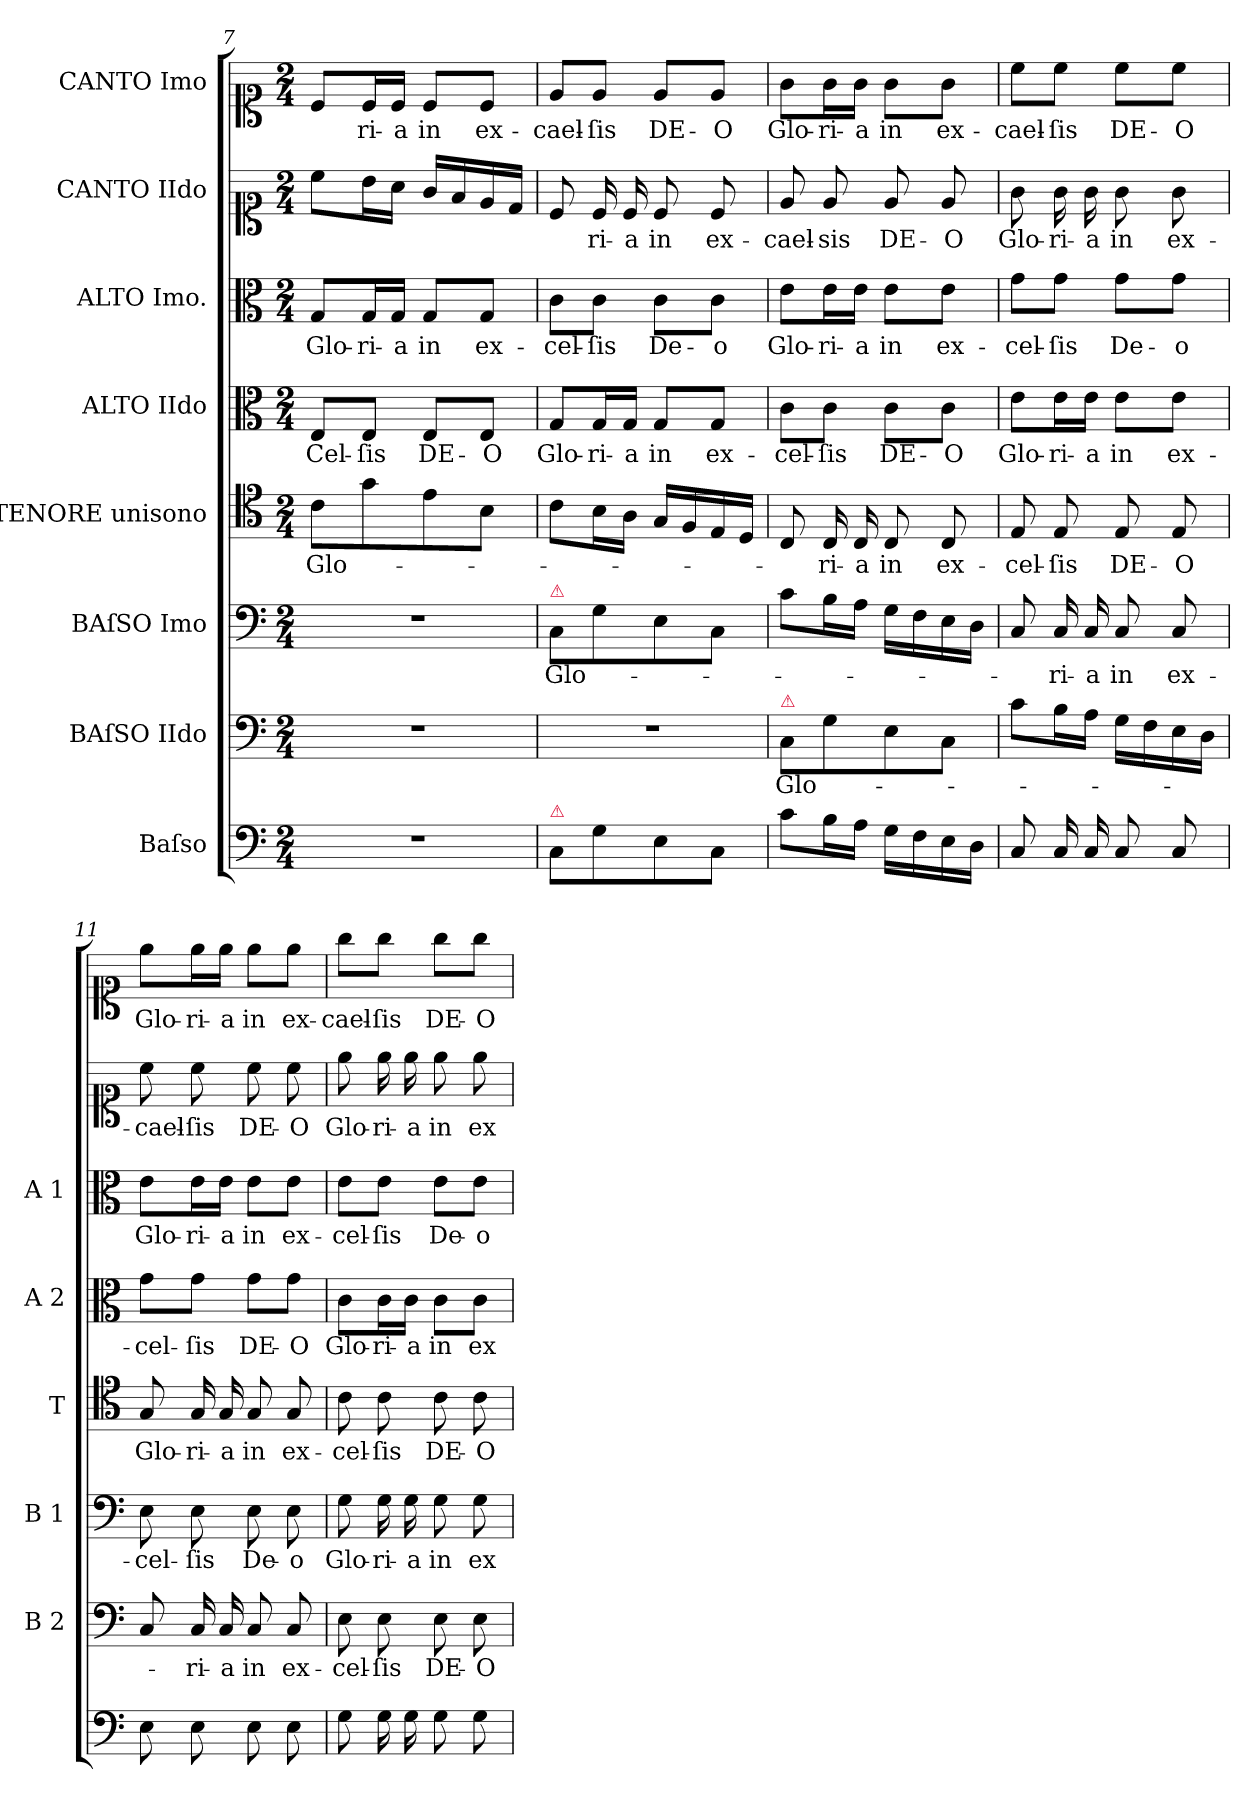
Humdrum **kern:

**kern	**kern	**text	**kern	**text	**kern	**text	**kern	**text	**kern	**text	**kern	**text	**kern	**text
*part8	*part7	*part7	*part6	*part6	*part5	*part5	*part4	*part4	*part3	*part3	*part2	*part2	*part1	*part1
*staff8	*staff7	*staff7	*staff6	*staff6	*staff5	*staff5	*staff4	*staff4	*staff3	*staff3	*staff2	*staff2	*staff1	*staff1
*I"Baſso	*I"BAſSO IIdo	*	*I"BAſSO Imo	*	*I"TENORE unisono	*	*I"ALTO IIdo	*	*I"ALTO Imo.	*	*I"CANTO IIdo	*	*I"CANTO Imo	*
*	*I'B 2	*	*I'B 1	*	*I'T	*	*I'A 2	*	*I'A 1	*	*	*	*	*
*clefF4	*clefF4	*	*clefF4	*	*clefC4	*	*clefC3	*	*clefC3	*	*clefC1	*	*clefC1	*
*k[]	*k[]	*	*k[]	*	*k[]	*	*k[]	*	*k[]	*	*k[]	*	*k[]	*
*C:	*C:	*	*C:	*	*C:	*	*C:	*	*C:	*	*C:	*	*C:	*
*M2/4	*M2/4	*	*M2/4	*	*M2/4	*	*M2/4	*	*M2/4	*	*M2/4	*	*M2/4	*
=7	=7	=7	=7	=7	=7	=7	=7	=7	=7	=7	=7	=7	=7	=7
2r	2r	.	2r	.	8c\L	Glo-	8E/L	-Cel-	8G/L	Glo-	8cc\L	.	8c/L	.
.	.	.	.	.	8g\	.	8E/J	-ſis	16G/L	-ri-	16b\L	.	16c/L	-ri-
.	.	.	.	.	.	.	.	.	16G/JJ	-a	16a\JJ	.	16c/JJ	-a
.	.	.	.	.	8e\	.	8E/L	DE-	8G/L	in	16g/LL	.	8c/L	in
.	.	.	.	.	.	.	.	.	.	.	16f/	.	.	.
.	.	.	.	.	8B\J	.	8E/J	-O	8G/J	ex-	16e/	.	8c/J	ex-
.	.	.	.	.	.	.	.	.	.	.	16d/JJ	.	.	.
=8	=8	=8	=8	=8	=8	=8	=8	=8	=8	=8	=8	=8	=8	=8
!	!	!	!LO:TX:a:color=crimson:t=⚠	!	!	!	!	!	!	!	!	!	!	!
!LO:TX:a:color=crimson:t=⚠	!	!	!	!	!	!	!	!	!	!	!	!	!	!
8C/L	2r	.	8C/L	Glo-	8c\L	.	8G/L	Glo-	8c\L	-cel-	8c/	.	8e/L	-cael-
8G\	.	.	8G\	.	16B\L	.	16G/L	-ri-	8c\J	-ſis	16c/	-ri-	8e/J	-ſis
.	.	.	.	.	16A\JJ	.	16G/JJ	-a	.	.	16c/	-a	.	.
8E\	.	.	8E\	.	16G/LL	.	8G/L	in	8c\L	De-	8c/	in	8e/L	DE-
.	.	.	.	.	16F/	.	.	.	.	.	.	.	.	.
8C\J	.	.	8C\J	.	16E/	.	8G/J	ex-	8c\J	-o	8c/	ex-	8e/J	-O
.	.	.	.	.	16D/JJ	.	.	.	.	.	.	.	.	.
=9	=9	=9	=9	=9	=9	=9	=9	=9	=9	=9	=9	=9	=9	=9
!	!LO:TX:a:color=crimson:t=⚠	!	!	!	!	!	!	!	!	!	!	!	!	!
8c\L	8C/L	Glo-	8c\L	.	8C/	.	8c\L	-cel-	8e\L	Glo-	8e/	-cael-	8g\L	Glo-
16B\L	8G\	.	16B\L	.	16C/	-ri-	8c\J	-ſis	16e\L	-ri-	8e/	-sis	16g\L	-ri-
16A\JJ	.	.	16A\JJ	.	16C/	-a	.	.	16e\JJ	-a	.	.	16g\JJ	-a
16G\LL	8E\	.	16G\LL	.	8C/	in	8c\L	DE-	8e\L	in	8e/	DE-	8g\L	in
16F\	.	.	16F\	.	.	.	.	.	.	.	.	.	.	.
16E\	8C\J	.	16E\	.	8C/	ex-	8c\J	-O	8e\J	ex-	8e/	-O	8g\J	ex-
16D\JJ	.	.	16D\JJ	.	.	.	.	.	.	.	.	.	.	.
=10	=10	=10	=10	=10	=10	=10	=10	=10	=10	=10	=10	=10	=10	=10
8C/	8c\L	.	8C/	.	8E/	-cel-	8e\L	Glo-	8g\L	-cel-	8g\	Glo-	8cc\L	-cael-
16C/	16B\L	.	16C/	-ri-	8E/	-ſis	16e\L	-ri-	8g\J	-ſis	16g\	-ri-	8cc\J	-ſis
16C/	16A\JJ	.	16C/	-a	.	.	16e\JJ	-a	.	.	16g\	-a	.	.
8C/	16G\LL	.	8C/	in	8E/	DE-	8e\L	in	8g\L	De-	8g\	in	8cc\L	DE-
.	16F\	.	.	.	.	.	.	.	.	.	.	.	.	.
8C/	16E\	.	8C/	ex-	8E/	-O	8e\J	ex-	8g\J	-o	8g\	ex-	8cc\J	-O
.	16D\JJ	.	.	.	.	.	.	.	.	.	.	.	.	.
=11	=11	=11	=11	=11	=11	=11	=11	=11	=11	=11	=11	=11	=11	=11
8E\	8C/	.	8E\	-cel-	8G/	Glo-	8g\L	-cel-	8e\L	Glo-	8cc\	-cael-	8ee\L	Glo-
8E\	16C/	-ri-	8E\	-ſis	16G/	-ri-	8g\J	-ſis	16e\L	-ri-	8cc\	-ſis	16ee\L	-ri-
.	16C/	-a	.	.	16G/	-a	.	.	16e\JJ	-a	.	.	16ee\JJ	-a
8E\	8C/	in	8E\	De-	8G/	in	8g\L	DE-	8e\L	in	8cc\	DE-	8ee\L	in
8E\	8C/	ex-	8E\	-o	8G/	ex-	8g\J	-O	8e\J	ex-	8cc\	-O	8ee\J	ex-
=12	=12	=12	=12	=12	=12	=12	=12	=12	=12	=12	=12	=12	=12	=12
8G\	8E\	-cel-	8G\	Glo-	8c\	-cel-	8c\L	Glo-	8e\L	-cel-	8ee\	Glo-	8gg\L	-cael-
16G\	8E\	-ſis	16G\	-ri-	8c\	-ſis	16c\L	-ri-	8e\J	-ſis	16ee\	-ri-	8gg\J	-ſis
16G\	.	.	16G\	-a	.	.	16c\JJ	-a	.	.	16ee\	-a	.	.
8G\	8E\	DE-	8G\	in	8c\	DE-	8c\L	in	8e\L	De-	8ee\	in	8gg\L	DE-
8G\	8E\	-O	8G\	ex-	8c\	-O	8c\J	ex-	8e\J	-o	8ee\	ex-	8gg\J	-O
=	=	=	=	=	=	=	=	=	=	=	=	=	=	=
*-	*-	*-	*-	*-	*-	*-	*-	*-	*-	*-	*-	*-	*-	*-
